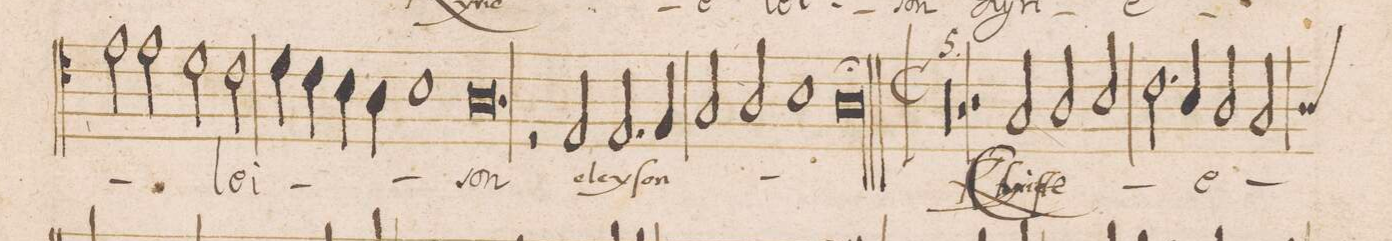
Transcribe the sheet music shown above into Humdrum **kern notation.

**kern	**text
*I"TENOR	*
*clefC4	*
*k[]	*
*met(C|)	*
*M2/1	*
2e\	.
2e\	.
=8-	=8-
2d\	.
2c\	-lei-
4d\	.
4c\	.
4B\	.
4A\	.
=9-	=9-
1B	.
0.A	-son
=10-	=10-
=11-	=11-
2r	.
2E/	e-
2.E/	-ley-
4F/	-ſon
=12-	=12-
2G/	.
2A/	.
1B	.
=13-	=13-
0Al;>	.
=14||-	=14||-
*M2\1	*
*met(C|)	*
00r	.
=15-	=15-
=16-	=16-
1r	.
2r	.
2G/	Chri-
=17-	=17-
2A/	-ste
2B/	.
2.c\	.
4B/	.
=18-	=18-
2A/	e-
*custos:A	*
2G/	.
*lig	*
*-	*-
